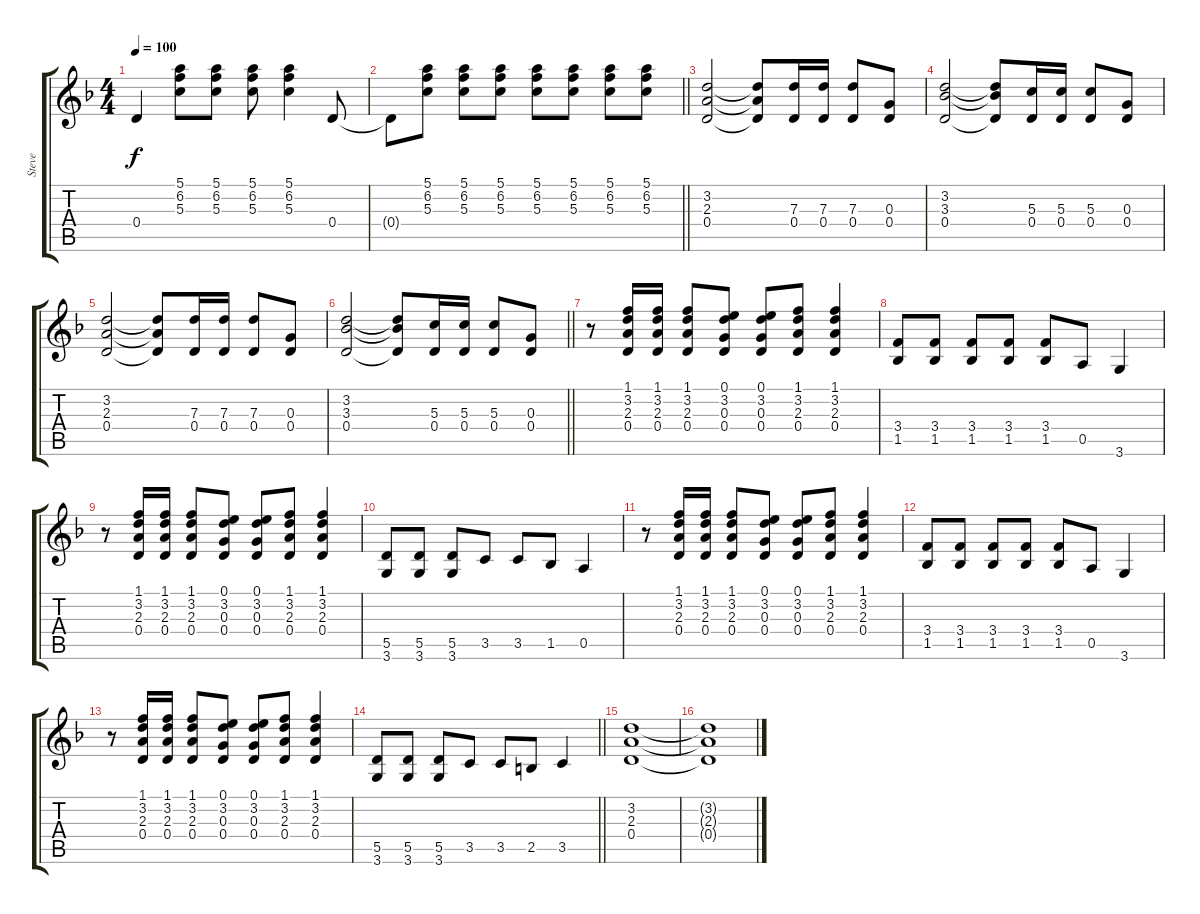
\track ("Steve" "Steve") {instrument distortionguitar}
\staff {score tabs}
\tuning (E4 B3 G3 D3 A2 E2) {hide}
\ts (4 4)
\tempo 100
\clef g2
\ks dminor
0.4{t}.4{dy f} (5.1 6.2 5.3).8 (5.1 6.2 5.3).8 (5.1 6.2 5.3).8 (5.1 6.2 5.3).4 0.4.8 |
\barLineRight lightlight
0.4{t}.8 (5.1 6.2 5.3).8 (5.1 6.2 5.3).8 (5.1 6.2 5.3).8 (5.1 6.2 5.3).8 (5.1 6.2 5.3).8 (5.1 6.2 5.3).8 (5.1 6.2 5.3).8 |
(3.2 2.3 0.4).2 (3.2{t} 2.3{t} 0.4{t}).8 (7.3 0.4).16 (7.3 0.4).16 (7.3 0.4).8 (0.3 0.4).8 |
(3.2 3.3 0.4).2 (3.2{t} 3.3{t} 0.4{t}).8 (5.3 0.4).16 (5.3 0.4).16 (5.3 0.4).8 (0.3 0.4).8 |
(3.2 2.3 0.4).2 (3.2{t} 2.3{t} 0.4{t}).8 (7.3 0.4).16 (7.3 0.4).16 (7.3 0.4).8 (0.3 0.4).8 |
\barLineRight lightlight
(3.2 3.3 0.4).2 (3.2{t} 3.3{t} 0.4{t}).8 (5.3 0.4).16 (5.3 0.4).16 (5.3 0.4).8 (0.3 0.4).8 |
r.8 (1.1 3.2 2.3 0.4).16 (1.1 3.2 2.3 0.4).16 (1.1 3.2 2.3 0.4).8 (0.1 3.2 0.3 0.4).8 (0.1 3.2 0.3 0.4).8 (1.1 3.2 2.3 0.4).8 (1.1 3.2 2.3 0.4).4 |
(3.4 1.5).8 (3.4 1.5).8 (3.4 1.5).8 (3.4 1.5).8 (3.4 1.5).8 0.5.8 3.6.4 |
r.8 (1.1 3.2 2.3 0.4).16 (1.1 3.2 2.3 0.4).16 (1.1 3.2 2.3 0.4).8 (0.1 3.2 0.3 0.4).8 (0.1 3.2 0.3 0.4).8 (1.1 3.2 2.3 0.4).8 (1.1 3.2 2.3 0.4).4 |
(5.5 3.6).8 (5.5 3.6).8 (5.5 3.6).8 3.5.8 3.5.8 1.5.8 0.5.4 |
r.8 (1.1 3.2 2.3 0.4).16 (1.1 3.2 2.3 0.4).16 (1.1 3.2 2.3 0.4).8 (0.1 3.2 0.3 0.4).8 (0.1 3.2 0.3 0.4).8 (1.1 3.2 2.3 0.4).8 (1.1 3.2 2.3 0.4).4 |
(3.4 1.5).8 (3.4 1.5).8 (3.4 1.5).8 (3.4 1.5).8 (3.4 1.5).8 0.5.8 3.6.4 |
r.8 (1.1 3.2 2.3 0.4).16 (1.1 3.2 2.3 0.4).16 (1.1 3.2 2.3 0.4).8 (0.1 3.2 0.3 0.4).8 (0.1 3.2 0.3 0.4).8 (1.1 3.2 2.3 0.4).8 (1.1 3.2 2.3 0.4).4 |
\barLineRight lightlight
(5.5 3.6).8 (5.5 3.6).8 (5.5 3.6).8 3.5.8 3.5.8 2.5.8 3.5.4 |
(3.2 2.3 0.4).1 |
(3.2{t} 2.3{t} 0.4{t}).1
